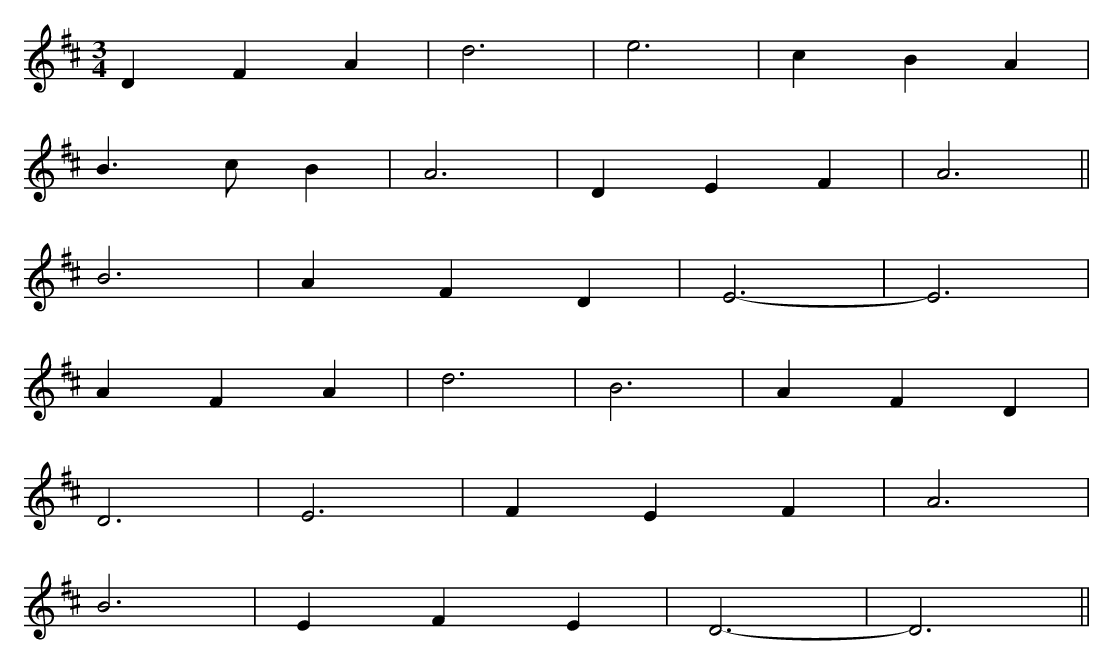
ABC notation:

X:1
M:3/4
K:D
D2 F2 A2|d6|e6|c2 B2 A2|
B3 c B2|A6|D2 E2 F2|A6||
B6|A2 F2 D2|E6-|E6|
A2 F2 A2|d6|B6|A2 F2 D2|
D6|E6|F2 E2 F2|A6|
B6|E2 F2 E2|D6-|D6||
